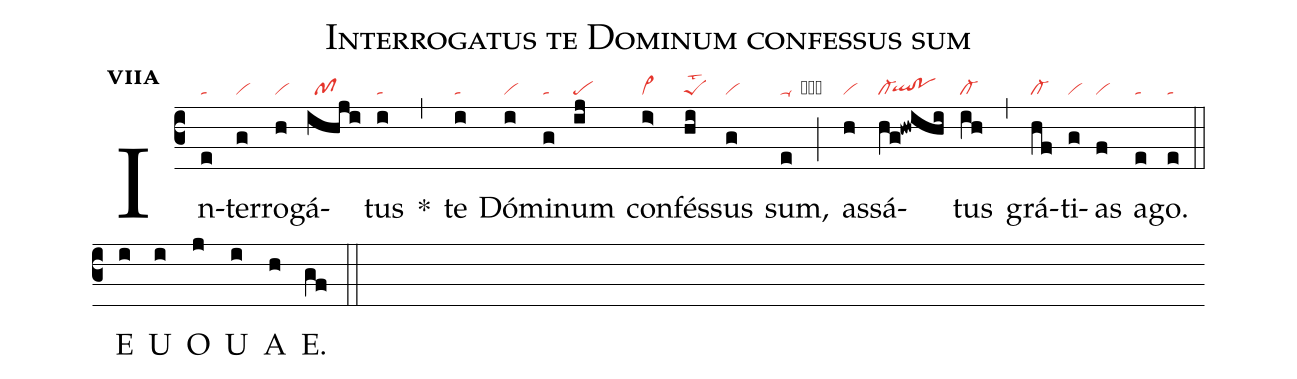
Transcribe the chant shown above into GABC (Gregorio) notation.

name:Interrogatus te Dominum confessus sum;
office-part:an;
mode:7a;
nabc-lines:1;
%%
initial-style: 1;
name: Interrogatus te Dominum confessus sum;
mode:7;
office-part: Antiphona;
annotation: Ant.;
annotation: vii a;
nabc-lines:1;
%%
(c3) In(e|ta)ter(g|vi)ro(h|vi)gá(ihji|//pf)tus(i|ta) <sp>*</sp>(,) te(i|ta) Dó(i|vi)mi(g|ta)num(ij|pe) con(i>|vi>)fés(hi|peSlst2)sus(g|vi) sum,(e|ta-) (;|;) as(h|vi)sá(hg!hwihi|cl-`qlhg!pohg)tus(ih|cl-) (,) grá(hf|cl-)ti(g|vi)as(f|vi) a(e|ta)go.(e|ta) (::)
<eu>E(i) U(i) O(j) U(i) A(h) E.(gf) </eu>(::)
